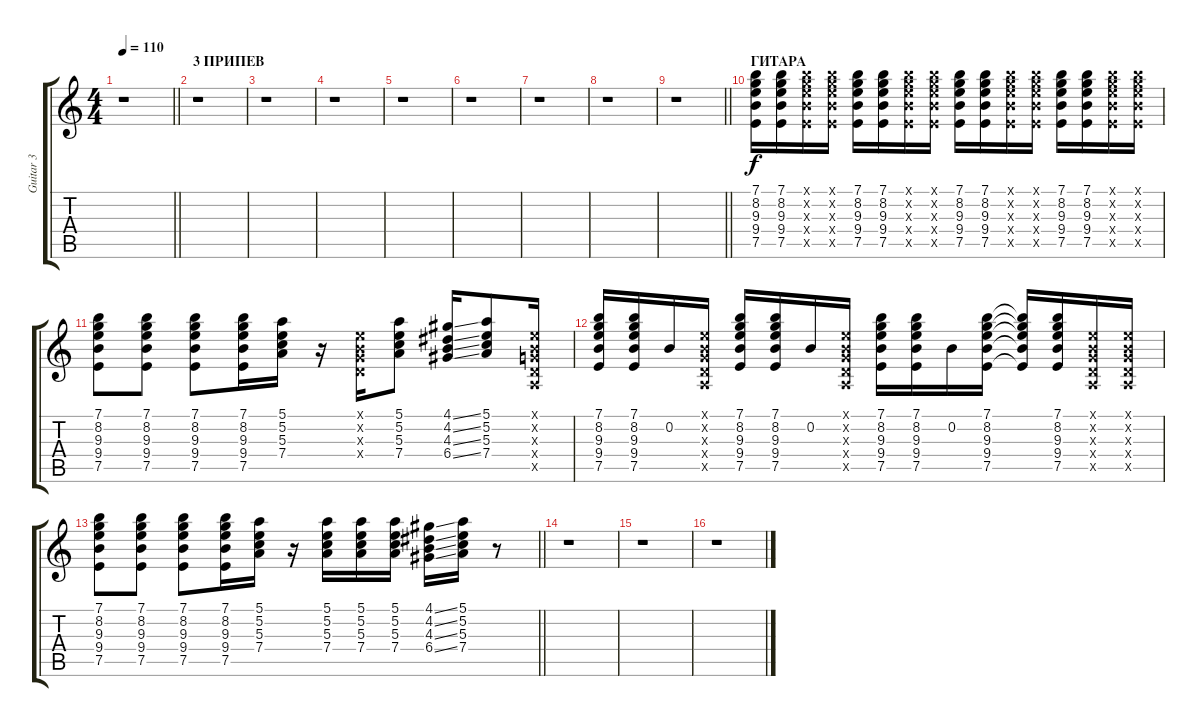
\track ("Guitar 3" "Guitar 3") {instrument electricguitarclean}
\staff {score tabs}
\tuning (E4 B3 G3 D3 A2 E2) {hide}
\ts (4 4)
\tempo 110
\clef g2
\barLineRight lightlight
\ks c
r.1{dy f} |
\section ("" "3 ПРИПЕВ")
r.1 |
r.1 |
r.1 |
r.1 |
r.1 |
r.1 |
r.1 |
\barLineRight lightlight
r.1 |
\section ("" "ГИТАРА")
(7.1 8.2 9.3 9.4 7.5).16 (7.1 8.2 9.3 9.4 7.5).16 (7.1{x} 8.2{x} 9.3{x} 9.4{x} 7.5{x}).16 (7.1{x} 8.2{x} 9.3{x} 9.4{x} 7.5{x}).16 (7.1 8.2 9.3 9.4 7.5).16 (7.1 8.2 9.3 9.4 7.5).16 (7.1{x} 8.2{x} 9.3{x} 9.4{x} 7.5{x}).16 (7.1{x} 8.2{x} 9.3{x} 9.4{x} 7.5{x}).16 (7.1 8.2 9.3 9.4 7.5).16 (7.1 8.2 9.3 9.4 7.5).16 (7.1{x} 8.2{x} 9.3{x} 9.4{x} 7.5{x}).16 (7.1{x} 8.2{x} 9.3{x} 9.4{x} 7.5{x}).16 (7.1 8.2 9.3 9.4 7.5).16 (7.1 8.2 9.3 9.4 7.5).16 (7.1{x} 8.2{x} 9.3{x} 9.4{x} 7.5{x}).16 (7.1{x} 8.2{x} 9.3{x} 9.4{x} 7.5{x}).16 |
(7.1 8.2 9.3 9.4 7.5).8 (7.1 8.2 9.3 9.4 7.5).8 (7.1 8.2 9.3 9.4 7.5).8 (7.1 8.2 9.3 9.4 7.5).16 (5.1 5.2 5.3 7.4).16 r.16 (0.1{x} 0.2{x} 0.3{x} 0.4{x}).16 (5.1 5.2 5.3 7.4).8 (4.1{ss} 4.2{ss} 4.3{ss} 6.4{ss}).16 (5.1 5.2 5.3 7.4).8 (0.1{x} 0.2{x} 0.3{x} 0.4{x} 0.5{x}).16 |
(7.1 8.2 9.3 9.4 7.5).16 (7.1 8.2 9.3 9.4 7.5).16 0.2.16 (0.1{x} 0.2{x} 0.3{x} 0.4{x} 0.5{x}).16 (7.1 8.2 9.3 9.4 7.5).16 (7.1 8.2 9.3 9.4 7.5).16 0.2.16 (0.1{x} 0.2{x} 0.3{x} 0.4{x} 0.5{x}).16 (7.1 8.2 9.3 9.4 7.5).16 (7.1 8.2 9.3 9.4 7.5).16 0.2.16 (7.1 8.2 9.3 9.4 7.5).16 (7.1{t} 8.2{t} 9.3{t} 9.4{t} 7.5{t}).16 (7.1 8.2 9.3 9.4 7.5).16 (0.1{x} 0.2{x} 0.3{x} 0.4{x} 0.5{x}).16 (0.1{x} 0.2{x} 0.3{x} 0.4{x} 0.5{x}).16 |
\barLineRight lightlight
(7.1 8.2 9.3 9.4 7.5).8 (7.1 8.2 9.3 9.4 7.5).8 (7.1 8.2 9.3 9.4 7.5).8 (7.1 8.2 9.3 9.4 7.5).16 (5.1 5.2 5.3 7.4).16 r.16 (5.1 5.2 5.3 7.4).16 (5.1 5.2 5.3 7.4).16 (5.1 5.2 5.3 7.4).16 (4.1{ss} 4.2{ss} 4.3{ss} 6.4{ss}).16 (5.1 5.2 5.3 7.4).16 r.8 |
r.1 |
r.1 |
r.1
